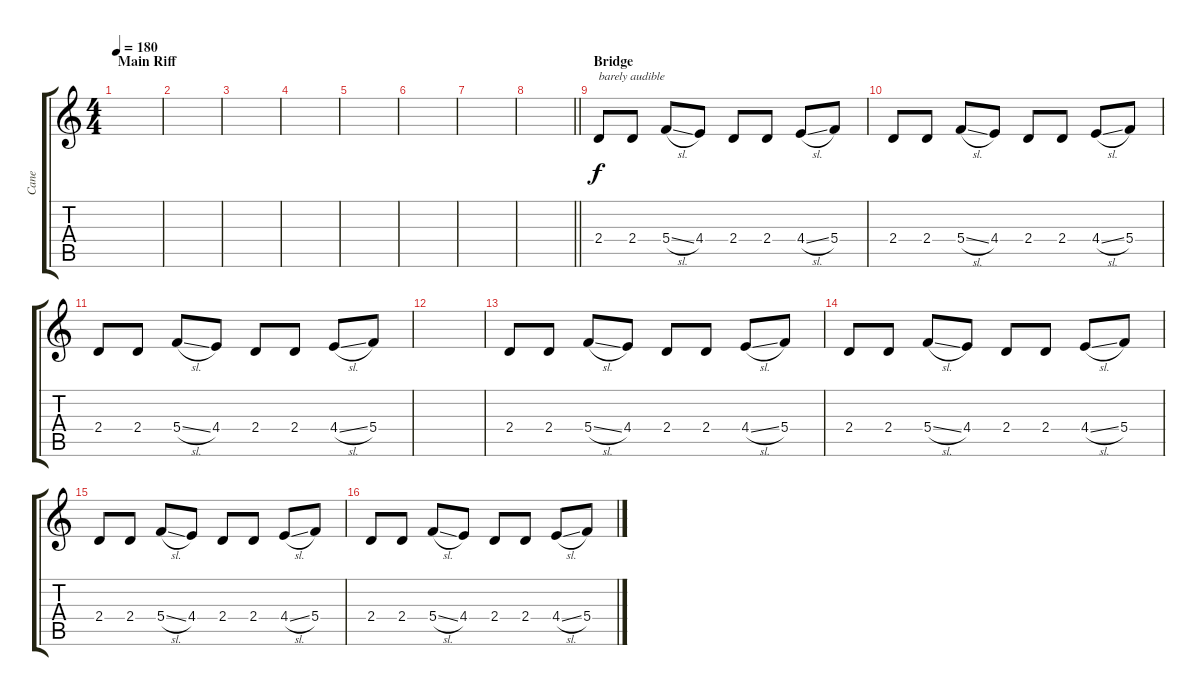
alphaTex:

\track ("Cane" "Cane") {instrument banjo}
\staff {score tabs}
\tuning (D4 A3 F3 C3 G2 D2) {hide}
\displaytranspose 12
\ts (4 4)
\section ("" "Main Riff")
\tempo 180
\clef g2
\ks c
|
|
|
|
|
|
|
\barLineRight lightlight
|
\section ("" "Bridge")
2.4.8{txt "barely audible" volume 8} 2.4.8 5.4{sl}.8 4.4.8 2.4.8 2.4.8 4.4{sl}.8 5.4.8 |
2.4.8 2.4.8 5.4{sl}.8 4.4.8 2.4.8 2.4.8 4.4{sl}.8 5.4.8 |
2.4.8 2.4.8 5.4{sl}.8 4.4.8 2.4.8 2.4.8 4.4{sl}.8 5.4.8 |
|
2.4.8 2.4.8 5.4{sl}.8 4.4.8 2.4.8 2.4.8 4.4{sl}.8 5.4.8 |
2.4.8 2.4.8 5.4{sl}.8 4.4.8 2.4.8 2.4.8 4.4{sl}.8 5.4.8 |
2.4.8 2.4.8 5.4{sl}.8 4.4.8 2.4.8 2.4.8 4.4{sl}.8 5.4.8 |
2.4.8 2.4.8 5.4{sl}.8 4.4.8 2.4.8 2.4.8 4.4{sl}.8 5.4.8
